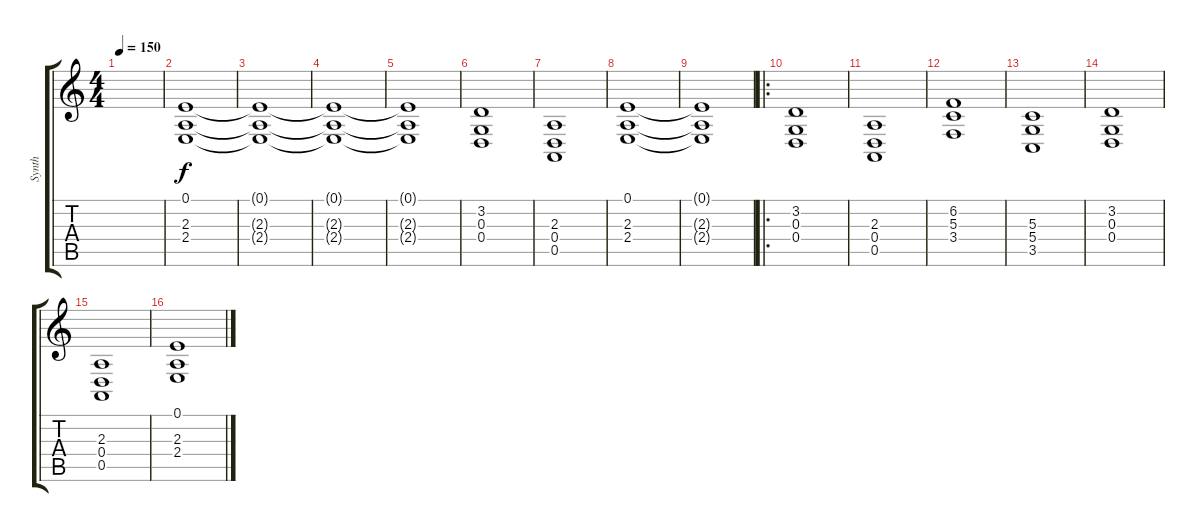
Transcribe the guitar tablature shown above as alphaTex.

\track ("Synth" "Synth") {instrument synthstrings1}
\staff {score tabs}
\tuning (E4 B3 G3 D3 A2 E2) {hide}
\ts (4 4)
\tempo 150
\clef g2
\ks c
|
(0.1 2.3 2.4).1{dy f} |
(0.1{t} 2.3{t} 2.4{t}).1 |
(0.1{t} 2.3{t} 2.4{t}).1 |
(0.1{t} 2.3{t} 2.4{t}).1 |
(3.2 0.3 0.4).1 |
(2.3 0.4 0.5).1 |
(0.1 2.3 2.4).1 |
(0.1{t} 2.3{t} 2.4{t}).1 |
\ro
(3.2 0.3 0.4).1 |
(2.3 0.4 0.5).1 |
(6.2 5.3 3.4).1 |
(5.3 5.4 3.5).1 |
(3.2 0.3 0.4).1 |
(2.3 0.4 0.5).1 |
(0.1 2.3 2.4).1
